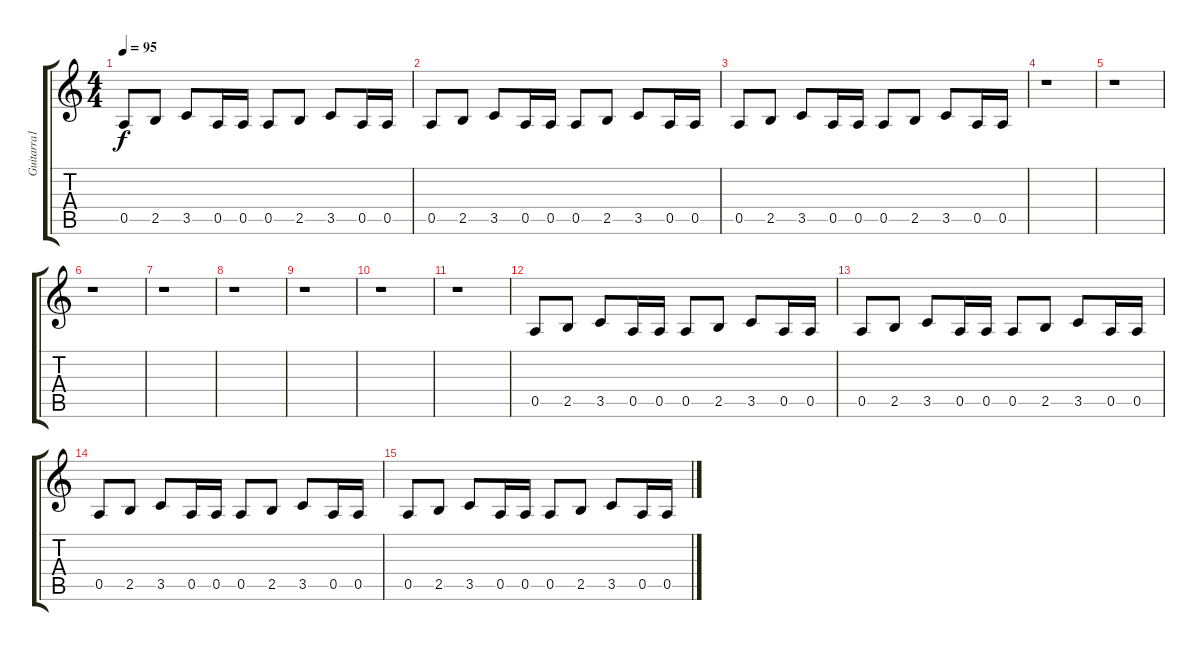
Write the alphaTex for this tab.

\track ("Guitarra1 (Robe)" "Guitarra1 ") {instrument distortionguitar}
\staff {score tabs}
\tuning (E4 B3 G3 D3 A2 E2) {hide}
\ts (4 4)
\tempo 95
\clef g2
\ks c
0.5.8{dy f} 2.5.8 3.5.8 0.5.16 0.5.16 0.5.8 2.5.8 3.5.8 0.5.16 0.5.16 |
0.5.8 2.5.8 3.5.8 0.5.16 0.5.16 0.5.8 2.5.8 3.5.8 0.5.16 0.5.16 |
0.5.8 2.5.8 3.5.8 0.5.16 0.5.16 0.5.8 2.5.8 3.5.8 0.5.16 0.5.16 |
r.1 |
r.1 |
r.1 |
r.1 |
r.1 |
r.1 |
r.1 |
r.1 |
0.5.8 2.5.8 3.5.8 0.5.16 0.5.16 0.5.8 2.5.8 3.5.8 0.5.16 0.5.16 |
0.5.8 2.5.8 3.5.8 0.5.16 0.5.16 0.5.8 2.5.8 3.5.8 0.5.16 0.5.16 |
0.5.8 2.5.8 3.5.8 0.5.16 0.5.16 0.5.8 2.5.8 3.5.8 0.5.16 0.5.16 |
0.5.8 2.5.8 3.5.8 0.5.16 0.5.16 0.5.8 2.5.8 3.5.8 0.5.16 0.5.16
